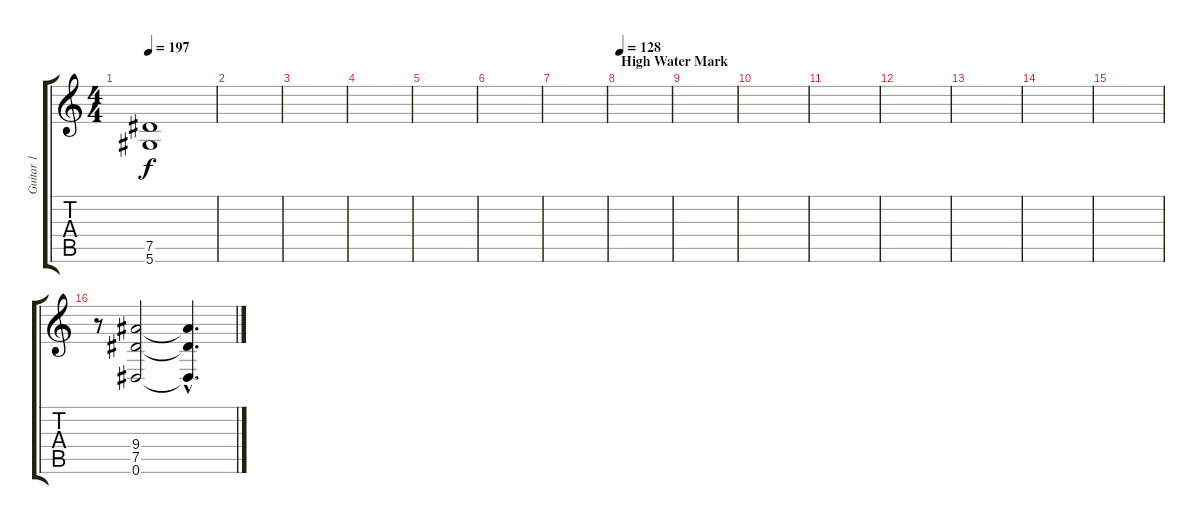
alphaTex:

\track ("Guitar 1" "Guitar 1") {instrument acousticguitarsteel}
\staff {score tabs}
\tuning (Eb4 Bb3 Gb3 Db3 Ab2 Eb2) {hide}
\ts (4 4)
\tempo 197
\clef g2
\ks c
(7.5{t} 5.6{t}).1{dy f volume 0} |
|
|
|
|
|
|
\section ("" "High Water Mark")
\tempo 128
|
|
|
|
|
|
|
|
r.8{volume 16 balance 8 instrument distortionguitar} (9.4 7.5 0.6).2 (9.4{hac t} 7.5{hac t} 0.6{hac t}).4{d}
